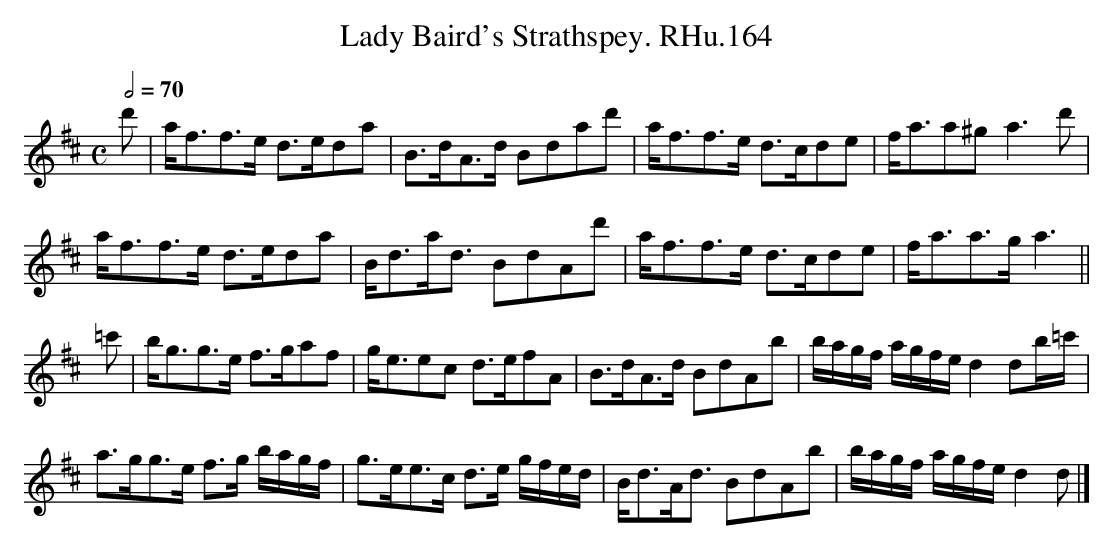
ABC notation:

X:1
T:Lady Baird's Strathspey. RHu.164
M:C
L:1/8
Q:1/2=70
K:D major
d'|a<ff>e d>eda|B>dA>d Bdad'|\
a<ff>e d>cde|f<aa^g a3 d'|!
a<ff>e d>eda|B<da<d BdAd'|\
a<ff>e d>cde|f<aa>6g a3||!
=c'|b<gg>e f>gaf|g<eec d>efA|\
B>dA>d BdAb|b/a/g/f/ a/g/f/e/ d2db/=c'/|!
a>gg>e f>g b/a/g/f/|g>ee>c d>e g/f/e/d/|\
B<dA<d BdAb|b/a/g/f/ a/g/f/e/ d2d|]
